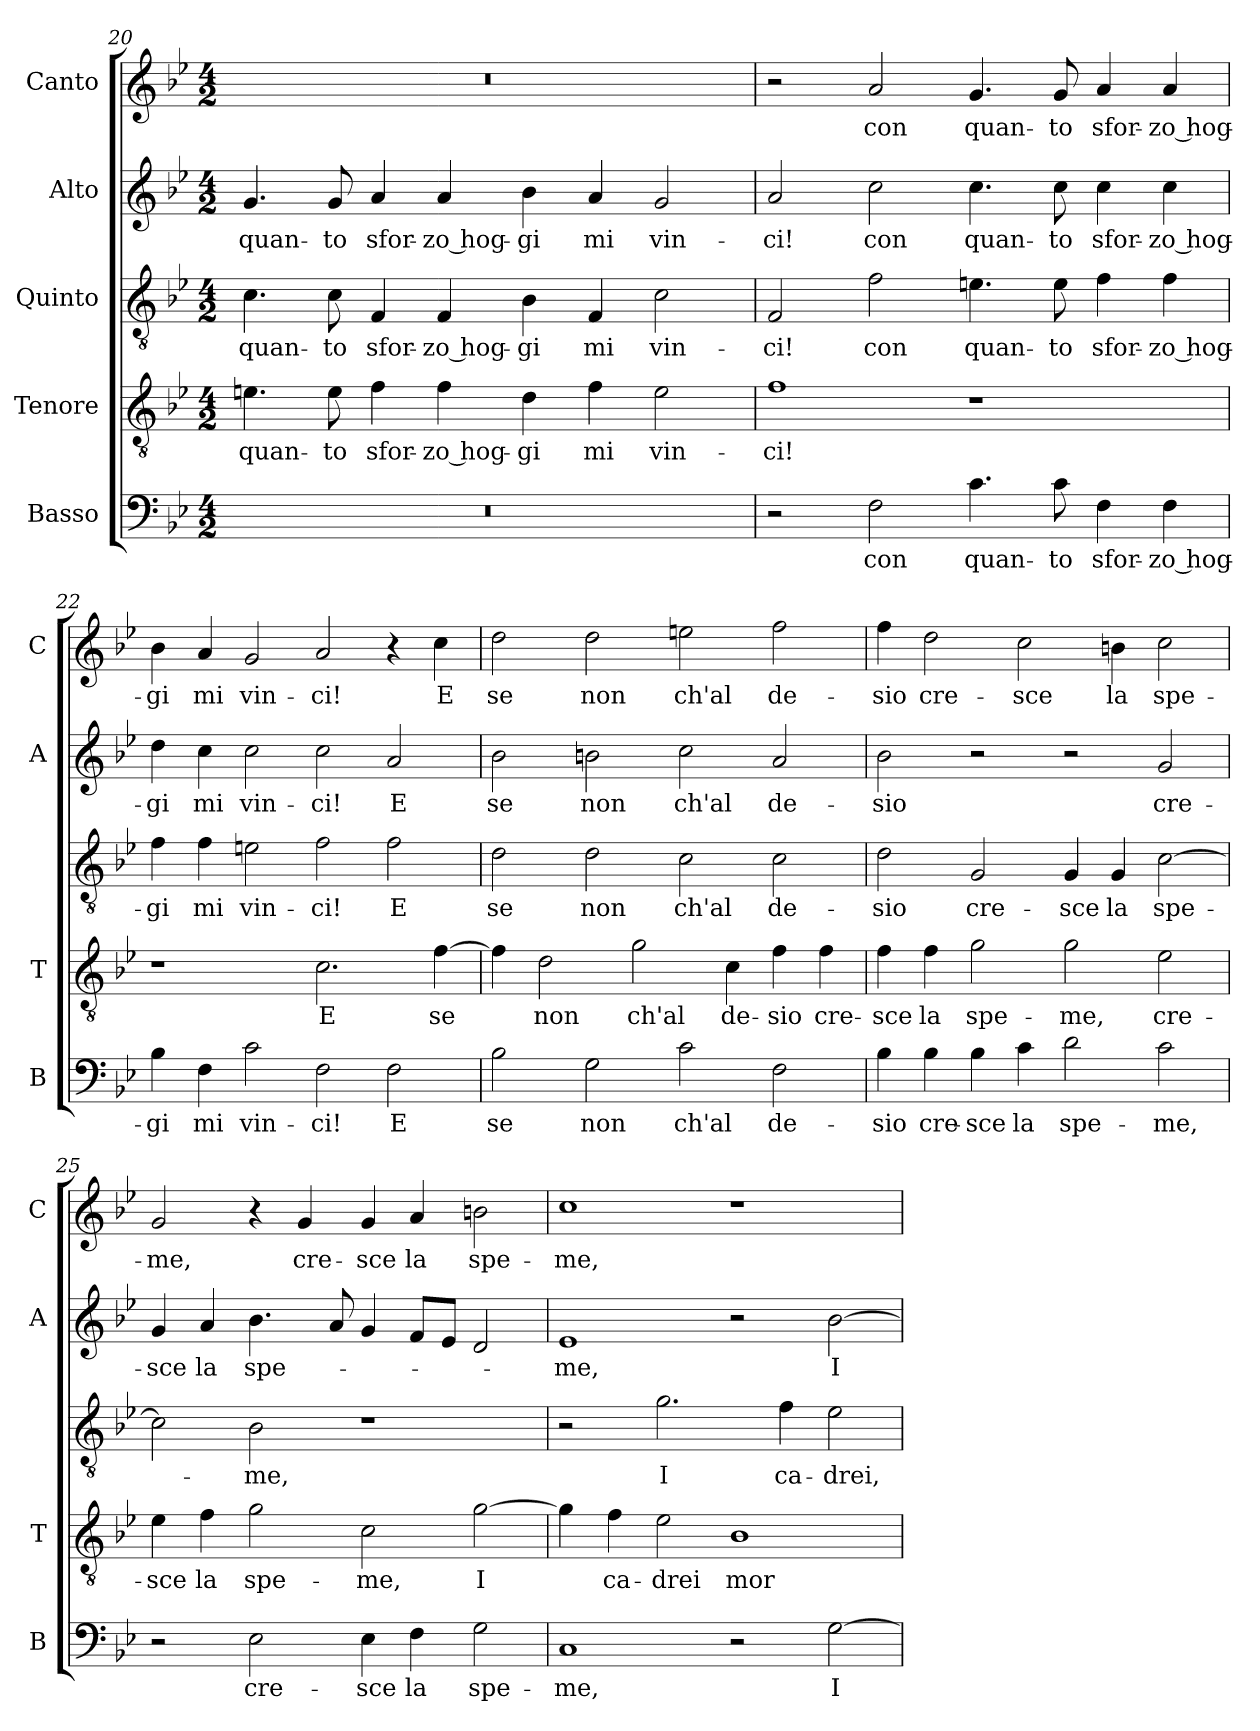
**kern	**text	**kern	**text	**kern	**text	**kern	**text	**kern	**text
*part5	*part5	*part4	*part4	*part3	*part3	*part2	*part2	*part1	*part1
*staff5	*staff5	*staff4	*staff4	*staff3	*staff3	*staff2	*staff2	*staff1	*staff1
*I"Basso	*	*I"Tenore	*	*I"Quinto	*	*I"Alto	*	*I"Canto	*
*I'B	*	*I'T	*	*	*	*I'A	*	*I'C	*
*clefF4	*	*clefGv2	*	*clefGv2	*	*clefG2	*	*clefG2	*
*k[b-e-]	*	*k[b-e-]	*	*k[b-e-]	*	*k[b-e-]	*	*k[b-e-]	*
*B-:	*	*B-:	*	*B-:	*	*B-:	*	*B-:	*
*M4/2	*	*M4/2	*	*M4/2	*	*M4/2	*	*M4/2	*
=20	=20	=20	=20	=20	=20	=20	=20	=20	=20
!	!	!	!LO:LY:b	!	!LO:LY:b	!	!LO:LY:b	!	!
0r	.	4.en\	quan-	4.c\	quan-	4.g/	quan-	0r	.
!	!	!	!LO:LY:b	!	!LO:LY:b	!	!LO:LY:b	!	!
.	.	8e\	-to	8c\	-to	8g/	-to	.	.
!	!	!	!LO:LY:b	!	!LO:LY:b	!	!LO:LY:b	!	!
.	.	4f\	sfor-	4F/	sfor-	4a/	sfor-	.	.
!	!	!	!LO:LY:b	!	!LO:LY:b	!	!LO:LY:b	!	!
.	.	4f\	-zo hog-	4F/	-zo hog-	4a/	-zo hog-	.	.
!	!	!	!LO:LY:b	!	!LO:LY:b	!	!LO:LY:b	!	!
.	.	4d\	-gi	4B-\	-gi	4b-\	-gi	.	.
!	!	!	!LO:LY:b	!	!LO:LY:b	!	!LO:LY:b	!	!
.	.	4f\	mi	4F/	mi	4a/	mi	.	.
!	!	!	!LO:LY:b	!	!LO:LY:b	!	!LO:LY:b	!	!
.	.	2e\	vin-	2c\	vin-	2g/	vin-	.	.
=21	=21	=21	=21	=21	=21	=21	=21	=21	=21
!	!	!	!LO:LY:b	!	!LO:LY:b	!	!LO:LY:b	!	!
2r	.	1f	-ci!	2F/	-ci!	2a/	-ci!	2r	.
!	!LO:LY:b	!	!	!	!LO:LY:b	!	!LO:LY:b	!	!LO:LY:b
2F\	con	.	.	2f\	con	2cc\	con	2a/	con
!	!LO:LY:b	!	!	!	!LO:LY:b	!	!LO:LY:b	!	!LO:LY:b
4.c\	quan-	1r	.	4.en\	quan-	4.cc\	quan-	4.g/	quan-
!	!LO:LY:b	!	!	!	!LO:LY:b	!	!LO:LY:b	!	!LO:LY:b
8c\	-to	.	.	8e\	-to	8cc\	-to	8g/	-to
!	!LO:LY:b	!	!	!	!LO:LY:b	!	!LO:LY:b	!	!LO:LY:b
4F\	sfor-	.	.	4f\	sfor-	4cc\	sfor-	4a/	sfor-
!	!LO:LY:b	!	!	!	!LO:LY:b	!	!LO:LY:b	!	!LO:LY:b
4F\	-zo hog-	.	.	4f\	-zo hog-	4cc\	-zo hog-	4a/	-zo hog-
!!LO:PB:g=z
=22	=22	=22	=22	=22	=22	=22	=22	=22	=22
!	!LO:LY:b	!	!	!	!LO:LY:b	!	!LO:LY:b	!	!LO:LY:b
4B-\	-gi	1r	.	4f\	-gi	4dd\	-gi	4b-\	-gi
!	!LO:LY:b	!	!	!	!LO:LY:b	!	!LO:LY:b	!	!LO:LY:b
4F\	mi	.	.	4f\	mi	4cc\	mi	4a/	mi
!	!LO:LY:b	!	!	!	!LO:LY:b	!	!LO:LY:b	!	!LO:LY:b
2c\	vin-	.	.	2en\	vin-	2cc\	vin-	2g/	vin-
!	!LO:LY:b	!	!LO:LY:b	!	!LO:LY:b	!	!LO:LY:b	!	!LO:LY:b
2F\	-ci!	2.c\	E	2f\	-ci!	2cc\	-ci!	2a/	-ci!
!	!LO:LY:b	!	!	!	!LO:LY:b	!	!LO:LY:b	!	!
2F\	E	.	.	2f\	E	2a/	E	4r	.
!	!	!	!LO:LY:b	!	!	!	!	!	!LO:LY:b
.	.	[4f\	se	.	.	.	.	4cc\	E
=23	=23	=23	=23	=23	=23	=23	=23	=23	=23
!	!LO:LY:b	!	!	!	!LO:LY:b	!	!LO:LY:b	!	!LO:LY:b
2B-\	se	4f\]	.	2d\	se	2b-\	se	2dd\	se
!	!	!	!LO:LY:b	!	!	!	!	!	!
.	.	2d\	non	.	.	.	.	.	.
!	!LO:LY:b	!	!	!	!LO:LY:b	!	!LO:LY:b	!	!LO:LY:b
2G\	non	.	.	2d\	non	2bn\	non	2dd\	non
!	!	!	!LO:LY:b	!	!	!	!	!	!
.	.	2g\	ch'al	.	.	.	.	.	.
!	!LO:LY:b	!	!	!	!LO:LY:b	!	!LO:LY:b	!	!LO:LY:b
2c\	ch'al	.	.	2c\	ch'al	2cc\	ch'al	2een\	ch'al
!	!	!	!LO:LY:b	!	!	!	!	!	!
.	.	4c\	de-	.	.	.	.	.	.
!	!LO:LY:b	!	!LO:LY:b	!	!LO:LY:b	!	!LO:LY:b	!	!LO:LY:b
2F\	de-	4f\	-sio	2c\	de-	2a/	de-	2ff\	de-
!	!	!	!LO:LY:b	!	!	!	!	!	!
.	.	4f\	cre-	.	.	.	.	.	.
=24	=24	=24	=24	=24	=24	=24	=24	=24	=24
!	!LO:LY:b	!	!LO:LY:b	!	!LO:LY:b	!	!LO:LY:b	!	!LO:LY:b
4B-\	-sio	4f\	-sce	2d\	-sio	2b-\	-sio	4ff\	-sio
!	!LO:LY:b	!	!LO:LY:b	!	!	!	!	!	!LO:LY:b
4B-\	cre-	4f\	la	.	.	.	.	2dd\	cre-
!	!LO:LY:b	!	!LO:LY:b	!	!LO:LY:b	!	!	!	!
4B-\	-sce	2g\	spe-	2G/	cre-	2r	.	.	.
!	!LO:LY:b	!	!	!	!	!	!	!	!LO:LY:b
4c\	la	.	.	.	.	.	.	2cc\	-sce
!	!LO:LY:b	!	!LO:LY:b	!	!LO:LY:b	!	!	!	!
2d\	spe-	2g\	-me,	4G/	-sce	2r	.	.	.
!	!	!	!	!	!LO:LY:b	!	!	!	!LO:LY:b
.	.	.	.	4G/	la	.	.	4bn\	la
!	!LO:LY:b	!	!LO:LY:b	!	!LO:LY:b	!	!LO:LY:b	!	!LO:LY:b
2c\	-me,	2e-\	cre-	[2c\	spe-	2g/	cre-	2cc\	spe-
=25	=25	=25	=25	=25	=25	=25	=25	=25	=25
!	!	!	!LO:LY:b	!	!	!	!LO:LY:b	!	!LO:LY:b
2r	.	4e-\	-sce	2c\]	.	4g/	-sce	2g/	-me,
!	!	!	!LO:LY:b	!	!	!	!LO:LY:b	!	!
.	.	4f\	la	.	.	4a/	la	.	.
!	!LO:LY:b	!	!LO:LY:b	!	!LO:LY:b	!	!LO:LY:b	!	!
2E-\	cre-	2g\	spe-	2B-\	-me,	4.b-\	spe-	4r	.
!	!	!	!	!	!	!	!	!	!LO:LY:b
.	.	.	.	.	.	.	.	4g/	cre-
.	.	.	.	.	.	8a/	.	.	.
!	!LO:LY:b	!	!LO:LY:b	!	!	!	!	!	!LO:LY:b
4E-\	-sce	2c\	-me,	1r	.	4g/	.	4g/	-sce
!	!LO:LY:b	!	!	!	!	!	!	!	!LO:LY:b
4F\	la	.	.	.	.	8f/L	.	4a/	la
.	.	.	.	.	.	8e-/J	.	.	.
!	!LO:LY:b	!	!LO:LY:b	!	!	!	!	!	!LO:LY:b
2G\	spe-	[2g\	I	.	.	2d/	.	2bn\	spe-
!!LO:LB:g=z
=26	=26	=26	=26	=26	=26	=26	=26	=26	=26
!	!LO:LY:b	!	!	!	!	!	!LO:LY:b	!	!LO:LY:b
1C	-me,	4g\]	.	2r	.	1e-	-me,	1cc	-me,
!	!	!	!LO:LY:b	!	!	!	!	!	!
.	.	4f\	ca-	.	.	.	.	.	.
!	!	!	!LO:LY:b	!	!LO:LY:b	!	!	!	!
.	.	2e-\	-drei	2.g\	I	.	.	.	.
!	!	!	!LO:LY:b	!	!	!	!	!	!
2r	.	1B-	mor-	.	.	2r	.	1r	.
!	!	!	!	!	!LO:LY:b	!	!	!	!
.	.	.	.	4f\	ca-	.	.	.	.
!	!LO:LY:b	!	!	!	!LO:LY:b	!	!LO:LY:b	!	!
[2G\	I	.	.	2e-\	-drei,	[2b-\	I	.	.
=	=	=	=	=	=	=	=	=	=
*-	*-	*-	*-	*-	*-	*-	*-	*-	*-
